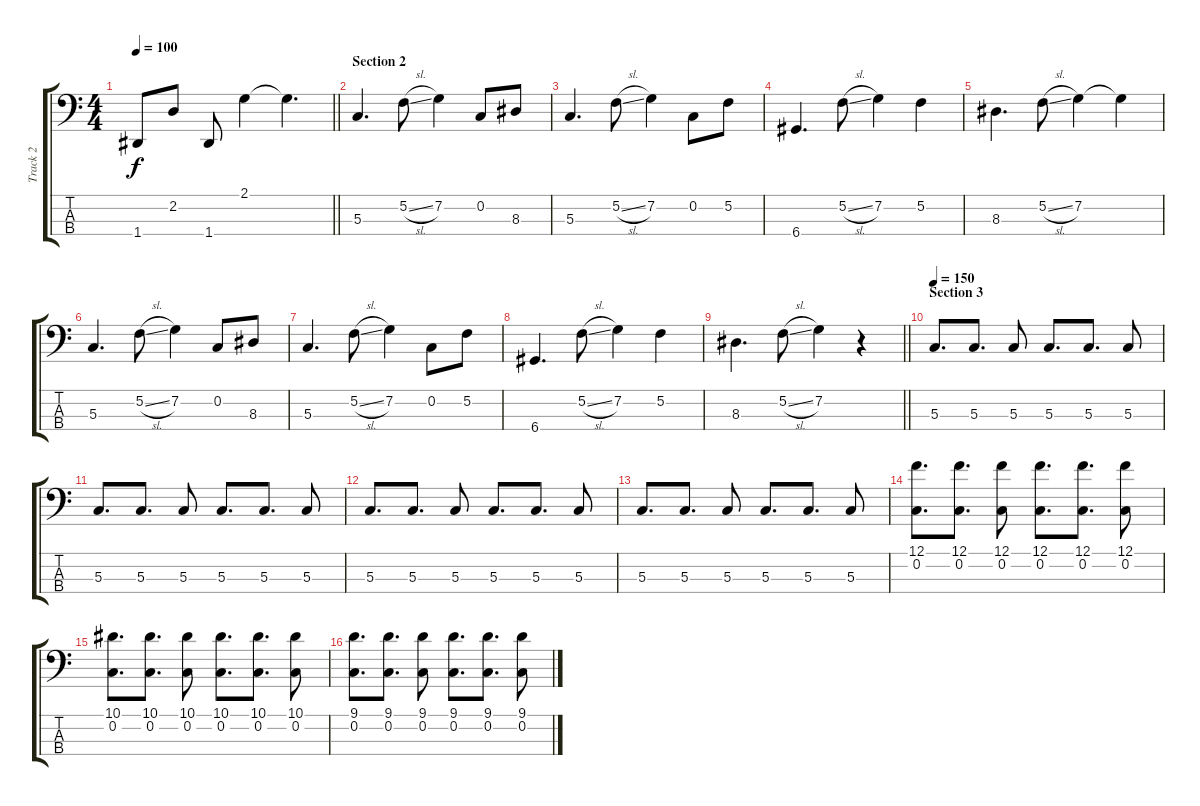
\track ("Track 2" "Track 2") {instrument electricbassfinger}
\staff {score tabs}
\tuning (F2 C2 G1 D1) {hide}
\ts (4 4)
\tempo 100
\clef f4
\barLineRight lightlight
\ks c
1.4.8{dy f} 2.2.8 1.4.8 2.1.4 2.1{t}.4{d} |
\section ("" "Section 2")
5.3.4{d} 5.2{sl}.8 7.2.4 0.2.8 8.3.8 |
5.3.4{d} 5.2{sl}.8 7.2.4 0.2.8 5.2.8 |
6.4.4{d} 5.2{sl}.8 7.2.4 5.2.4 |
8.3.4{d} 5.2{sl}.8 7.2.4 7.2{t}.4 |
5.3.4{d} 5.2{sl}.8 7.2.4 0.2.8 8.3.8 |
5.3.4{d} 5.2{sl}.8 7.2.4 0.2.8 5.2.8 |
6.4.4{d} 5.2{sl}.8 7.2.4 5.2.4 |
\barLineRight lightlight
8.3.4{d} 5.2{sl}.8 7.2.4 r.4 |
\section ("" "Section 3")
\tempo 150
5.3.8{d} 5.3.8{d} 5.3.8 5.3.8{d} 5.3.8{d} 5.3.8 |
5.3.8{d} 5.3.8{d} 5.3.8 5.3.8{d} 5.3.8{d} 5.3.8 |
5.3.8{d} 5.3.8{d} 5.3.8 5.3.8{d} 5.3.8{d} 5.3.8 |
5.3.8{d} 5.3.8{d} 5.3.8 5.3.8{d} 5.3.8{d} 5.3.8 |
(12.1 0.2).8{d} (12.1 0.2).8{d} (12.1 0.2).8 (12.1 0.2).8{d} (12.1 0.2).8{d} (12.1 0.2).8 |
(10.1 0.2).8{d} (10.1 0.2).8{d} (10.1 0.2).8 (10.1 0.2).8{d} (10.1 0.2).8{d} (10.1 0.2).8 |
(9.1 0.2).8{d} (9.1 0.2).8{d} (9.1 0.2).8 (9.1 0.2).8{d} (9.1 0.2).8{d} (9.1 0.2).8
